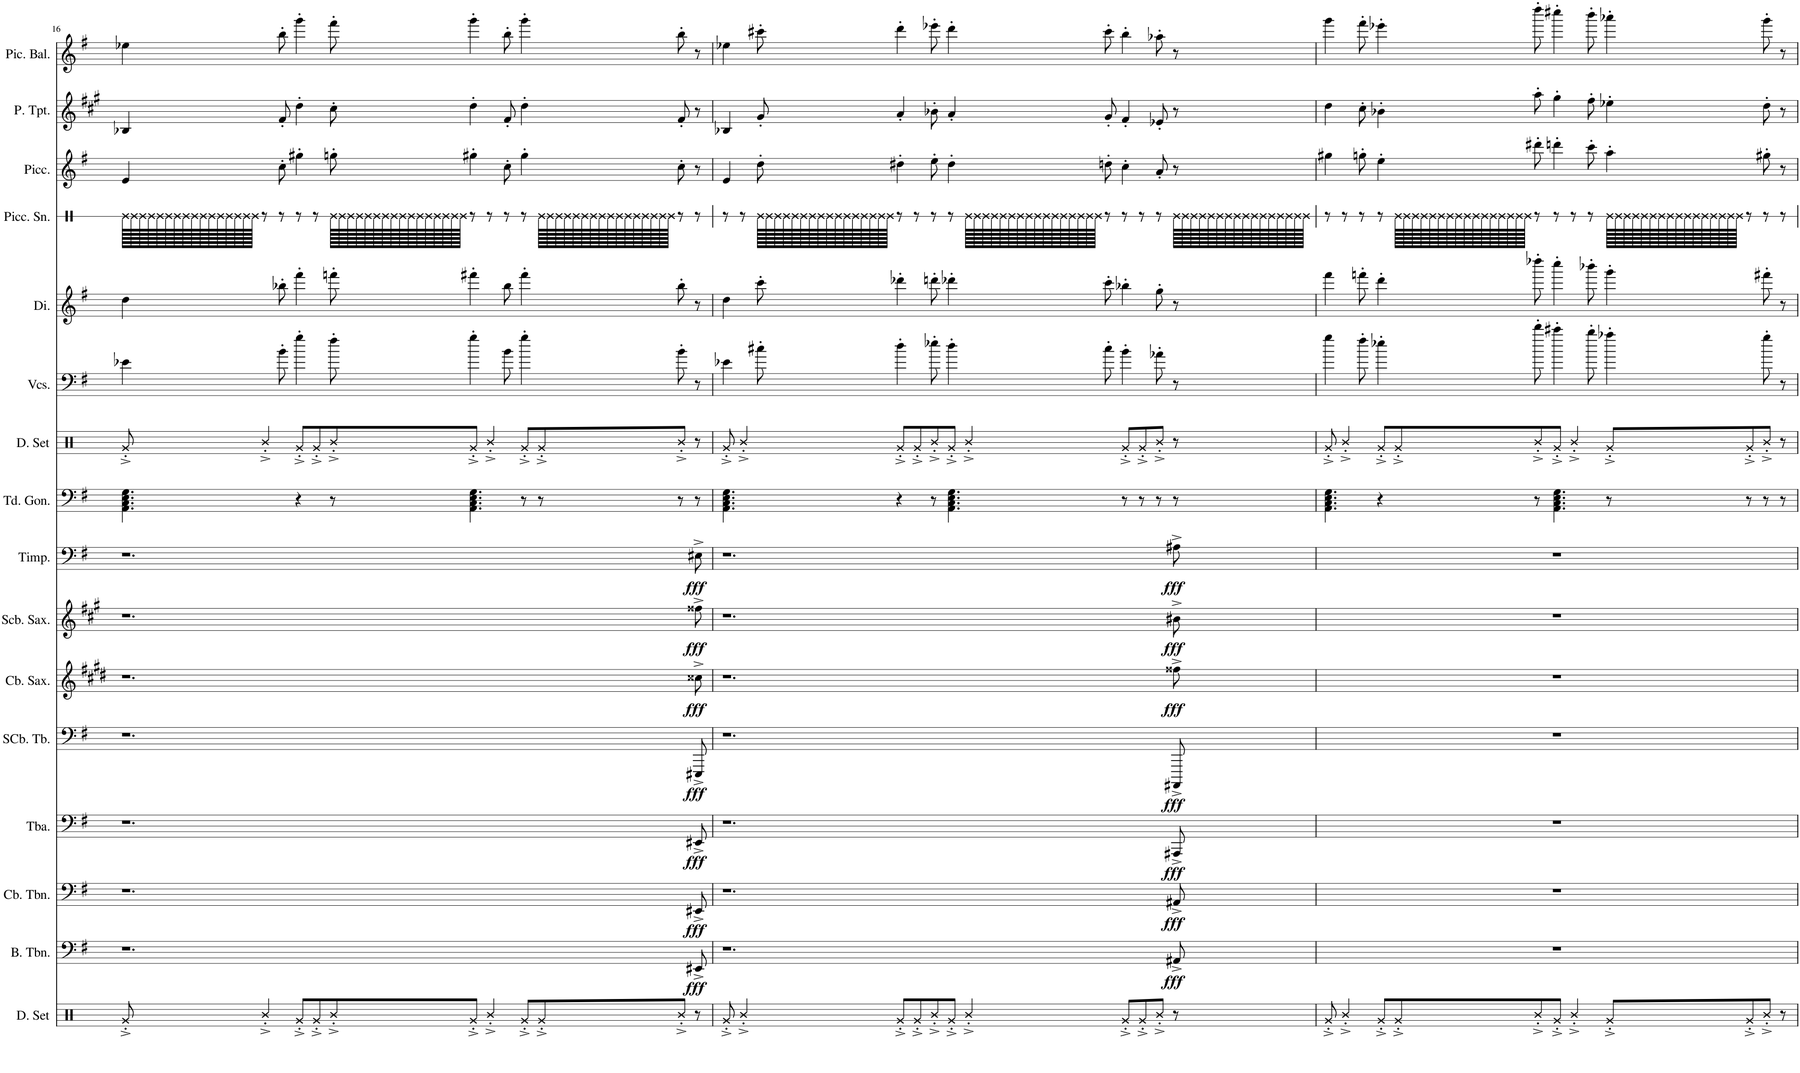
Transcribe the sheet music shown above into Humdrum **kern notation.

**kern	**kern	**dynam	**kern	**dynam	**kern	**dynam	**kern	**dynam	**kern	**dynam	**kern	**dynam	**kern	**dynam	**kern	**kern	**kern	**kern	**kern	**kern	**kern	**kern
*part16	*part15	*part15	*part14	*part14	*part13	*part13	*part12	*part12	*part11	*part11	*part10	*part10	*part9	*part9	*part8	*part7	*part6	*part5	*part4	*part3	*part2	*part1
*staff16	*staff15	*staff15	*staff14	*staff14	*staff13	*staff13	*staff12	*staff12	*staff11	*staff11	*staff10	*staff10	*staff9	*staff9	*staff8	*staff7	*staff6	*staff5	*staff4	*staff3	*staff2	*staff1
*I"Drumset	*I"Bass Trombone	*	*I"Contrabass Trombone	*	*I"Tuba	*	*I"Sub-Contrabass Tuba	*	*I"Contrabass Saxophone	*	*I"Subcontrabass Saxophone	*	*I"Timpani	*	*I"Tuned Gongs	*I"Drumset	*I"Violoncellos	*I"Dizi	*I"Piccolo Snare	*I"Piccolo	*I"Piccolo Trumpet	*I"Piccolo Balalaika
*I'D. Set	*I'B. Tbn.	*	*I'Cb. Tbn.	*	*I'Tba.	*	*I'SCb. Tb.	*	*I'Cb. Sax.	*	*I'Scb. Sax.	*	*I'Timp.	*	*I'Td. Gon.	*I'D. Set	*I'Vcs.	*I'Di.	*I'Picc. Sn.	*I'Picc.	*I'P. Tpt.	*I'Pic. Bal.
!!LO:PB:g=z
*clefX	*clefF4	*	*clefF4	*	*clefF4	*	*clefF4	*	*clefG2	*	*clefG2	*	*clefF4	*	*clefF4	*clefX	*clefF4	*clefG2	*clefX	*clefG2	*clefG2	*clefG2
*	*	*	*	*	*	*	*	*	*Trd19c33	*	*Trd22c38	*	*	*	*	*	*	*Trd-7c-12	*	*Trd-7c-12	*Trd-6c-10	*
*k[]	*k[f#]	*	*k[f#]	*	*k[f#]	*	*k[f#]	*	*k[f#c#g#d#]	*	*k[f#c#g#]	*	*k[f#]	*	*k[f#]	*k[]	*k[f#]	*k[f#]	*k[]	*k[f#]	*k[f#c#g#]	*k[f#]
*M13/8	*M13/8	*	*M13/8	*	*M13/8	*	*M13/8	*	*M13/8	*	*M13/8	*	*M13/8	*	*M13/8	*M13/8	*M13/8	*M13/8	*M13/8	*M13/8	*M13/8	*M13/8
=16	=16	=16	=16	=16	=16	=16	=16	=16	=16	=16	=16	=16	=16	=16	=16	=16	=16	=16	=16	=16	=16	=16
8Rg'^/	1.r	.	1.r	.	1.r	.	1.r	.	1.r	.	1.r	.	1.r	.	4.AA\ 4.C\ 4.E\ 4.G\	8Rg'^/	4e-X\	4dd\	128Re\LLLLL	4e/	4B-X/	4ee-X\
.	.	.	.	.	.	.	.	.	.	.	.	.	.	.	.	.	.	.	128Re\	.	.	.
.	.	.	.	.	.	.	.	.	.	.	.	.	.	.	.	.	.	.	128Re\	.	.	.
.	.	.	.	.	.	.	.	.	.	.	.	.	.	.	.	.	.	.	128Re\	.	.	.
.	.	.	.	.	.	.	.	.	.	.	.	.	.	.	.	.	.	.	128Re\	.	.	.
.	.	.	.	.	.	.	.	.	.	.	.	.	.	.	.	.	.	.	128Re\	.	.	.
.	.	.	.	.	.	.	.	.	.	.	.	.	.	.	.	.	.	.	128Re\	.	.	.
.	.	.	.	.	.	.	.	.	.	.	.	.	.	.	.	.	.	.	128Re\	.	.	.
.	.	.	.	.	.	.	.	.	.	.	.	.	.	.	.	.	.	.	128Re\	.	.	.
.	.	.	.	.	.	.	.	.	.	.	.	.	.	.	.	.	.	.	128Re\	.	.	.
.	.	.	.	.	.	.	.	.	.	.	.	.	.	.	.	.	.	.	128Re\	.	.	.
.	.	.	.	.	.	.	.	.	.	.	.	.	.	.	.	.	.	.	128Re\	.	.	.
.	.	.	.	.	.	.	.	.	.	.	.	.	.	.	.	.	.	.	128Re\	.	.	.
.	.	.	.	.	.	.	.	.	.	.	.	.	.	.	.	.	.	.	128Re\	.	.	.
.	.	.	.	.	.	.	.	.	.	.	.	.	.	.	.	.	.	.	128Re\	.	.	.
.	.	.	.	.	.	.	.	.	.	.	.	.	.	.	.	.	.	.	128Re\JJJJJ	.	.	.
4R'^/	.	.	.	.	.	.	.	.	.	.	.	.	.	.	.	4R'^/	.	.	8r	.	.	.
.	.	.	.	.	.	.	.	.	.	.	.	.	.	.	.	.	8b'\	8bb-X'\	8r	8cc'\	8f#'/	8bb'\
8Rg'^/L	.	.	.	.	.	.	.	.	.	.	.	.	.	.	4r	8Rg'^/L	4gg'\	4fff#'\	8r	4gg#X'\	4dd'\	4ggg'\
8Rg'^/	.	.	.	.	.	.	.	.	.	.	.	.	.	.	.	8Rg'^/	.	.	8r	.	.	.
8R'^/	.	.	.	.	.	.	.	.	.	.	.	.	.	.	8r	8R'^/	8ff#'\	8fffn'\	128Re\LLLLL	8ggn'\	8cc#'\	8fff#'\
.	.	.	.	.	.	.	.	.	.	.	.	.	.	.	.	.	.	.	128Re\	.	.	.
.	.	.	.	.	.	.	.	.	.	.	.	.	.	.	.	.	.	.	128Re\	.	.	.
.	.	.	.	.	.	.	.	.	.	.	.	.	.	.	.	.	.	.	128Re\	.	.	.
.	.	.	.	.	.	.	.	.	.	.	.	.	.	.	.	.	.	.	128Re\	.	.	.
.	.	.	.	.	.	.	.	.	.	.	.	.	.	.	.	.	.	.	128Re\	.	.	.
.	.	.	.	.	.	.	.	.	.	.	.	.	.	.	.	.	.	.	128Re\	.	.	.
.	.	.	.	.	.	.	.	.	.	.	.	.	.	.	.	.	.	.	128Re\	.	.	.
.	.	.	.	.	.	.	.	.	.	.	.	.	.	.	.	.	.	.	128Re\	.	.	.
.	.	.	.	.	.	.	.	.	.	.	.	.	.	.	.	.	.	.	128Re\	.	.	.
.	.	.	.	.	.	.	.	.	.	.	.	.	.	.	.	.	.	.	128Re\	.	.	.
.	.	.	.	.	.	.	.	.	.	.	.	.	.	.	.	.	.	.	128Re\	.	.	.
.	.	.	.	.	.	.	.	.	.	.	.	.	.	.	.	.	.	.	128Re\	.	.	.
.	.	.	.	.	.	.	.	.	.	.	.	.	.	.	.	.	.	.	128Re\	.	.	.
.	.	.	.	.	.	.	.	.	.	.	.	.	.	.	.	.	.	.	128Re\	.	.	.
.	.	.	.	.	.	.	.	.	.	.	.	.	.	.	.	.	.	.	128Re\JJJJJ	.	.	.
8Rg'^/J	.	.	.	.	.	.	.	.	.	.	.	.	.	.	4.AA\ 4.C\ 4.E\ 4.G\	8Rg'^/J	4gg'\	4fff#X'\	8r	4gg#X'\	4dd'\	4ggg'\
4R'^/	.	.	.	.	.	.	.	.	.	.	.	.	.	.	.	4R'^/	.	.	8r	.	.	.
.	.	.	.	.	.	.	.	.	.	.	.	.	.	.	.	.	8b\	8bb-\	8r	8cc'\	8f#'/	8bb'\
8Rg'^/L	.	.	.	.	.	.	.	.	.	.	.	.	.	.	8r	8Rg'^/L	4gg'\	4fff#'\	8r	4gg#'\	4dd'\	4ggg'\
8Rg'^/	.	.	.	.	.	.	.	.	.	.	.	.	.	.	8r	8Rg'^/	.	.	128Re\LLLLL	.	.	.
.	.	.	.	.	.	.	.	.	.	.	.	.	.	.	.	.	.	.	128Re\	.	.	.
.	.	.	.	.	.	.	.	.	.	.	.	.	.	.	.	.	.	.	128Re\	.	.	.
.	.	.	.	.	.	.	.	.	.	.	.	.	.	.	.	.	.	.	128Re\	.	.	.
.	.	.	.	.	.	.	.	.	.	.	.	.	.	.	.	.	.	.	128Re\	.	.	.
.	.	.	.	.	.	.	.	.	.	.	.	.	.	.	.	.	.	.	128Re\	.	.	.
.	.	.	.	.	.	.	.	.	.	.	.	.	.	.	.	.	.	.	128Re\	.	.	.
.	.	.	.	.	.	.	.	.	.	.	.	.	.	.	.	.	.	.	128Re\	.	.	.
.	.	.	.	.	.	.	.	.	.	.	.	.	.	.	.	.	.	.	128Re\	.	.	.
.	.	.	.	.	.	.	.	.	.	.	.	.	.	.	.	.	.	.	128Re\	.	.	.
.	.	.	.	.	.	.	.	.	.	.	.	.	.	.	.	.	.	.	128Re\	.	.	.
.	.	.	.	.	.	.	.	.	.	.	.	.	.	.	.	.	.	.	128Re\	.	.	.
.	.	.	.	.	.	.	.	.	.	.	.	.	.	.	.	.	.	.	128Re\	.	.	.
.	.	.	.	.	.	.	.	.	.	.	.	.	.	.	.	.	.	.	128Re\	.	.	.
.	.	.	.	.	.	.	.	.	.	.	.	.	.	.	.	.	.	.	128Re\	.	.	.
.	.	.	.	.	.	.	.	.	.	.	.	.	.	.	.	.	.	.	128Re\JJJJJ	.	.	.
8R'^/J	.	.	.	.	.	.	.	.	.	.	.	.	.	.	8r	8R'^/J	8b'\	8bb-'\	8r	8cc'\	8f#'/	8bb'\
!	!	!LO:DY:b	!	!LO:DY:b	!	!LO:DY:b	!	!LO:DY:b	!	!LO:DY:b	!	!LO:DY:b	!	!LO:DY:b	!	!	!	!	!	!	!	!
8r	8EE#X^/	fff	8EE#X^/	fff	8EE#X^/	fff	8EEE#X^/	fff	8cc##X^\	fff	8ff##X^\	fff	8E#X^\	fff	8r	8r	8r	8r	8r	8r	8r	8r
=17	=17	=17	=17	=17	=17	=17	=17	=17	=17	=17	=17	=17	=17	=17	=17	=17	=17	=17	=17	=17	=17	=17
8Rg'^/	1.r	.	1.r	.	1.r	.	1.r	.	1.r	.	1.r	.	1.r	.	4.AA\ 4.C\ 4.E\ 4.G\	8Rg'^/	4e-X\	4dd\	8r	4e/	4B-X/	4ee-X\
4R'^/	.	.	.	.	.	.	.	.	.	.	.	.	.	.	.	4R'^/	.	.	8r	.	.	.
.	.	.	.	.	.	.	.	.	.	.	.	.	.	.	.	.	8cc#X'\	8ccc'\	128Re\LLLLL	8dd'\	8g#'/	8ccc#X'\
.	.	.	.	.	.	.	.	.	.	.	.	.	.	.	.	.	.	.	128Re\	.	.	.
.	.	.	.	.	.	.	.	.	.	.	.	.	.	.	.	.	.	.	128Re\	.	.	.
.	.	.	.	.	.	.	.	.	.	.	.	.	.	.	.	.	.	.	128Re\	.	.	.
.	.	.	.	.	.	.	.	.	.	.	.	.	.	.	.	.	.	.	128Re\	.	.	.
.	.	.	.	.	.	.	.	.	.	.	.	.	.	.	.	.	.	.	128Re\	.	.	.
.	.	.	.	.	.	.	.	.	.	.	.	.	.	.	.	.	.	.	128Re\	.	.	.
.	.	.	.	.	.	.	.	.	.	.	.	.	.	.	.	.	.	.	128Re\	.	.	.
.	.	.	.	.	.	.	.	.	.	.	.	.	.	.	.	.	.	.	128Re\	.	.	.
.	.	.	.	.	.	.	.	.	.	.	.	.	.	.	.	.	.	.	128Re\	.	.	.
.	.	.	.	.	.	.	.	.	.	.	.	.	.	.	.	.	.	.	128Re\	.	.	.
.	.	.	.	.	.	.	.	.	.	.	.	.	.	.	.	.	.	.	128Re\	.	.	.
.	.	.	.	.	.	.	.	.	.	.	.	.	.	.	.	.	.	.	128Re\	.	.	.
.	.	.	.	.	.	.	.	.	.	.	.	.	.	.	.	.	.	.	128Re\	.	.	.
.	.	.	.	.	.	.	.	.	.	.	.	.	.	.	.	.	.	.	128Re\	.	.	.
.	.	.	.	.	.	.	.	.	.	.	.	.	.	.	.	.	.	.	128Re\JJJJJ	.	.	.
8Rg'^/L	.	.	.	.	.	.	.	.	.	.	.	.	.	.	4r	8Rg'^/L	4dd'\	4ddd-X'\	8r	4dd#X'\	4a'/	4ddd'\
8Rg'^/	.	.	.	.	.	.	.	.	.	.	.	.	.	.	.	8Rg'^/	.	.	8r	.	.	.
8R'^/	.	.	.	.	.	.	.	.	.	.	.	.	.	.	8r	8R'^/	8ee-X'\	8dddn'\	8r	8ee'\	8b-X'\	8eee-X'\
8Rg'^/J	.	.	.	.	.	.	.	.	.	.	.	.	.	.	4.AA\ 4.C\ 4.E\ 4.G\	8Rg'^/J	4dd'\	4ddd-X'\	8r	4dd#'\	4a'/	4ddd'\
4R'^/	.	.	.	.	.	.	.	.	.	.	.	.	.	.	.	4R'^/	.	.	128Re\LLLLL	.	.	.
.	.	.	.	.	.	.	.	.	.	.	.	.	.	.	.	.	.	.	128Re\	.	.	.
.	.	.	.	.	.	.	.	.	.	.	.	.	.	.	.	.	.	.	128Re\	.	.	.
.	.	.	.	.	.	.	.	.	.	.	.	.	.	.	.	.	.	.	128Re\	.	.	.
.	.	.	.	.	.	.	.	.	.	.	.	.	.	.	.	.	.	.	128Re\	.	.	.
.	.	.	.	.	.	.	.	.	.	.	.	.	.	.	.	.	.	.	128Re\	.	.	.
.	.	.	.	.	.	.	.	.	.	.	.	.	.	.	.	.	.	.	128Re\	.	.	.
.	.	.	.	.	.	.	.	.	.	.	.	.	.	.	.	.	.	.	128Re\	.	.	.
.	.	.	.	.	.	.	.	.	.	.	.	.	.	.	.	.	.	.	128Re\	.	.	.
.	.	.	.	.	.	.	.	.	.	.	.	.	.	.	.	.	.	.	128Re\	.	.	.
.	.	.	.	.	.	.	.	.	.	.	.	.	.	.	.	.	.	.	128Re\	.	.	.
.	.	.	.	.	.	.	.	.	.	.	.	.	.	.	.	.	.	.	128Re\	.	.	.
.	.	.	.	.	.	.	.	.	.	.	.	.	.	.	.	.	.	.	128Re\	.	.	.
.	.	.	.	.	.	.	.	.	.	.	.	.	.	.	.	.	.	.	128Re\	.	.	.
.	.	.	.	.	.	.	.	.	.	.	.	.	.	.	.	.	.	.	128Re\	.	.	.
.	.	.	.	.	.	.	.	.	.	.	.	.	.	.	.	.	.	.	128Re\JJJJJ	.	.	.
.	.	.	.	.	.	.	.	.	.	.	.	.	.	.	.	.	8cc#'\	8ccc'\	8r	8ddn'\	8g#'/	8ccc#'\
8Rg'^/L	.	.	.	.	.	.	.	.	.	.	.	.	.	.	8r	8Rg'^/L	4b'\	4bb-X'\	8r	4cc'\	4f#'/	4bb'\
8Rg'^/	.	.	.	.	.	.	.	.	.	.	.	.	.	.	8r	8Rg'^/	.	.	8r	.	.	.
8R'^/J	.	.	.	.	.	.	.	.	.	.	.	.	.	.	8r	8R'^/J	8a-X'\	8gg'\	8r	8a'/	8e-X'/	8aa-X'\
!	!	!LO:DY:b	!	!LO:DY:b	!	!LO:DY:b	!	!LO:DY:b	!	!LO:DY:b	!	!LO:DY:b	!	!LO:DY:b	!	!	!	!	!	!	!	!
8r	8AA#X^/	fff	8AA#X^/	fff	8AAA#X^/	fff	8AAAA#X^/	fff	8ff##X^\	fff	8b#X^\	fff	8A#X^\	fff	8r	8r	8r	8r	128Re\LLLLL	8r	8r	8r
.	.	.	.	.	.	.	.	.	.	.	.	.	.	.	.	.	.	.	128Re\	.	.	.
.	.	.	.	.	.	.	.	.	.	.	.	.	.	.	.	.	.	.	128Re\	.	.	.
.	.	.	.	.	.	.	.	.	.	.	.	.	.	.	.	.	.	.	128Re\	.	.	.
.	.	.	.	.	.	.	.	.	.	.	.	.	.	.	.	.	.	.	128Re\	.	.	.
.	.	.	.	.	.	.	.	.	.	.	.	.	.	.	.	.	.	.	128Re\	.	.	.
.	.	.	.	.	.	.	.	.	.	.	.	.	.	.	.	.	.	.	128Re\	.	.	.
.	.	.	.	.	.	.	.	.	.	.	.	.	.	.	.	.	.	.	128Re\	.	.	.
.	.	.	.	.	.	.	.	.	.	.	.	.	.	.	.	.	.	.	128Re\	.	.	.
.	.	.	.	.	.	.	.	.	.	.	.	.	.	.	.	.	.	.	128Re\	.	.	.
.	.	.	.	.	.	.	.	.	.	.	.	.	.	.	.	.	.	.	128Re\	.	.	.
.	.	.	.	.	.	.	.	.	.	.	.	.	.	.	.	.	.	.	128Re\	.	.	.
.	.	.	.	.	.	.	.	.	.	.	.	.	.	.	.	.	.	.	128Re\	.	.	.
.	.	.	.	.	.	.	.	.	.	.	.	.	.	.	.	.	.	.	128Re\	.	.	.
.	.	.	.	.	.	.	.	.	.	.	.	.	.	.	.	.	.	.	128Re\	.	.	.
.	.	.	.	.	.	.	.	.	.	.	.	.	.	.	.	.	.	.	128Re\JJJJJ	.	.	.
=18	=18	=18	=18	=18	=18	=18	=18	=18	=18	=18	=18	=18	=18	=18	=18	=18	=18	=18	=18	=18	=18	=18
8Rg'^/	8%13r	.	8%13r	.	8%13r	.	8%13r	.	8%13r	.	8%13r	.	8%13r	.	4.AA\ 4.C\ 4.E\ 4.G\	8Rg'^/	4gg\	4fff#\	8r	4gg#X\	4dd\	4ggg\
4R'^/	.	.	.	.	.	.	.	.	.	.	.	.	.	.	.	4R'^/	.	.	8r	.	.	.
.	.	.	.	.	.	.	.	.	.	.	.	.	.	.	.	.	8ff#'\	8fffn'\	8r	8ggn'\	8cc#'\	8fff#'\
8Rg'^/L	.	.	.	.	.	.	.	.	.	.	.	.	.	.	4r	8Rg'^/L	4ee-X'\	4ddd'\	8r	4ee'\	4b-X'\	4eee-X'\
8Rg'^/	.	.	.	.	.	.	.	.	.	.	.	.	.	.	.	8Rg'^/	.	.	128Re\LLLLL	.	.	.
.	.	.	.	.	.	.	.	.	.	.	.	.	.	.	.	.	.	.	128Re\	.	.	.
.	.	.	.	.	.	.	.	.	.	.	.	.	.	.	.	.	.	.	128Re\	.	.	.
.	.	.	.	.	.	.	.	.	.	.	.	.	.	.	.	.	.	.	128Re\	.	.	.
.	.	.	.	.	.	.	.	.	.	.	.	.	.	.	.	.	.	.	128Re\	.	.	.
.	.	.	.	.	.	.	.	.	.	.	.	.	.	.	.	.	.	.	128Re\	.	.	.
.	.	.	.	.	.	.	.	.	.	.	.	.	.	.	.	.	.	.	128Re\	.	.	.
.	.	.	.	.	.	.	.	.	.	.	.	.	.	.	.	.	.	.	128Re\	.	.	.
.	.	.	.	.	.	.	.	.	.	.	.	.	.	.	.	.	.	.	128Re\	.	.	.
.	.	.	.	.	.	.	.	.	.	.	.	.	.	.	.	.	.	.	128Re\	.	.	.
.	.	.	.	.	.	.	.	.	.	.	.	.	.	.	.	.	.	.	128Re\	.	.	.
.	.	.	.	.	.	.	.	.	.	.	.	.	.	.	.	.	.	.	128Re\	.	.	.
.	.	.	.	.	.	.	.	.	.	.	.	.	.	.	.	.	.	.	128Re\	.	.	.
.	.	.	.	.	.	.	.	.	.	.	.	.	.	.	.	.	.	.	128Re\	.	.	.
.	.	.	.	.	.	.	.	.	.	.	.	.	.	.	.	.	.	.	128Re\	.	.	.
.	.	.	.	.	.	.	.	.	.	.	.	.	.	.	.	.	.	.	128Re\JJJJJ	.	.	.
8R'^/	.	.	.	.	.	.	.	.	.	.	.	.	.	.	8r	8R'^/	8ddd'\	8dddd-X'\	8r	8ddd#X'\	8aa'\	8dddd'\
8Rg'^/J	.	.	.	.	.	.	.	.	.	.	.	.	.	.	4.AA\ 4.C\ 4.E\ 4.G\	8Rg'^/J	4ccc#X'\	4cccc'\	8r	4dddn'\	4gg#'\	4cccc#X'\
4R'^/	.	.	.	.	.	.	.	.	.	.	.	.	.	.	.	4R'^/	.	.	8r	.	.	.
.	.	.	.	.	.	.	.	.	.	.	.	.	.	.	.	.	8bb'\	8bbb-X'\	8r	8ccc'\	8ff#'\	8bbb'\
8Rg'^/L	.	.	.	.	.	.	.	.	.	.	.	.	.	.	8r	8Rg'^/L	4aa-X'\	4ggg'\	128Re\LLLLL	4aa'\	4ee-X'\	4aaa-X'\
.	.	.	.	.	.	.	.	.	.	.	.	.	.	.	.	.	.	.	128Re\	.	.	.
.	.	.	.	.	.	.	.	.	.	.	.	.	.	.	.	.	.	.	128Re\	.	.	.
.	.	.	.	.	.	.	.	.	.	.	.	.	.	.	.	.	.	.	128Re\	.	.	.
.	.	.	.	.	.	.	.	.	.	.	.	.	.	.	.	.	.	.	128Re\	.	.	.
.	.	.	.	.	.	.	.	.	.	.	.	.	.	.	.	.	.	.	128Re\	.	.	.
.	.	.	.	.	.	.	.	.	.	.	.	.	.	.	.	.	.	.	128Re\	.	.	.
.	.	.	.	.	.	.	.	.	.	.	.	.	.	.	.	.	.	.	128Re\	.	.	.
.	.	.	.	.	.	.	.	.	.	.	.	.	.	.	.	.	.	.	128Re\	.	.	.
.	.	.	.	.	.	.	.	.	.	.	.	.	.	.	.	.	.	.	128Re\	.	.	.
.	.	.	.	.	.	.	.	.	.	.	.	.	.	.	.	.	.	.	128Re\	.	.	.
.	.	.	.	.	.	.	.	.	.	.	.	.	.	.	.	.	.	.	128Re\	.	.	.
.	.	.	.	.	.	.	.	.	.	.	.	.	.	.	.	.	.	.	128Re\	.	.	.
.	.	.	.	.	.	.	.	.	.	.	.	.	.	.	.	.	.	.	128Re\	.	.	.
.	.	.	.	.	.	.	.	.	.	.	.	.	.	.	.	.	.	.	128Re\	.	.	.
.	.	.	.	.	.	.	.	.	.	.	.	.	.	.	.	.	.	.	128Re\JJJJJ	.	.	.
8Rg'^/	.	.	.	.	.	.	.	.	.	.	.	.	.	.	8r	8Rg'^/	.	.	8r	.	.	.
8R'^/J	.	.	.	.	.	.	.	.	.	.	.	.	.	.	8r	8R'^/J	8gg'\	8fff#X'\	8r	8gg#X'\	8dd'\	8ggg'\
8r	.	.	.	.	.	.	.	.	.	.	.	.	.	.	8r	8r	8r	8r	8r	8r	8r	8r
=	=	=	=	=	=	=	=	=	=	=	=	=	=	=	=	=	=	=	=	=	=	=
*-	*-	*-	*-	*-	*-	*-	*-	*-	*-	*-	*-	*-	*-	*-	*-	*-	*-	*-	*-	*-	*-	*-
